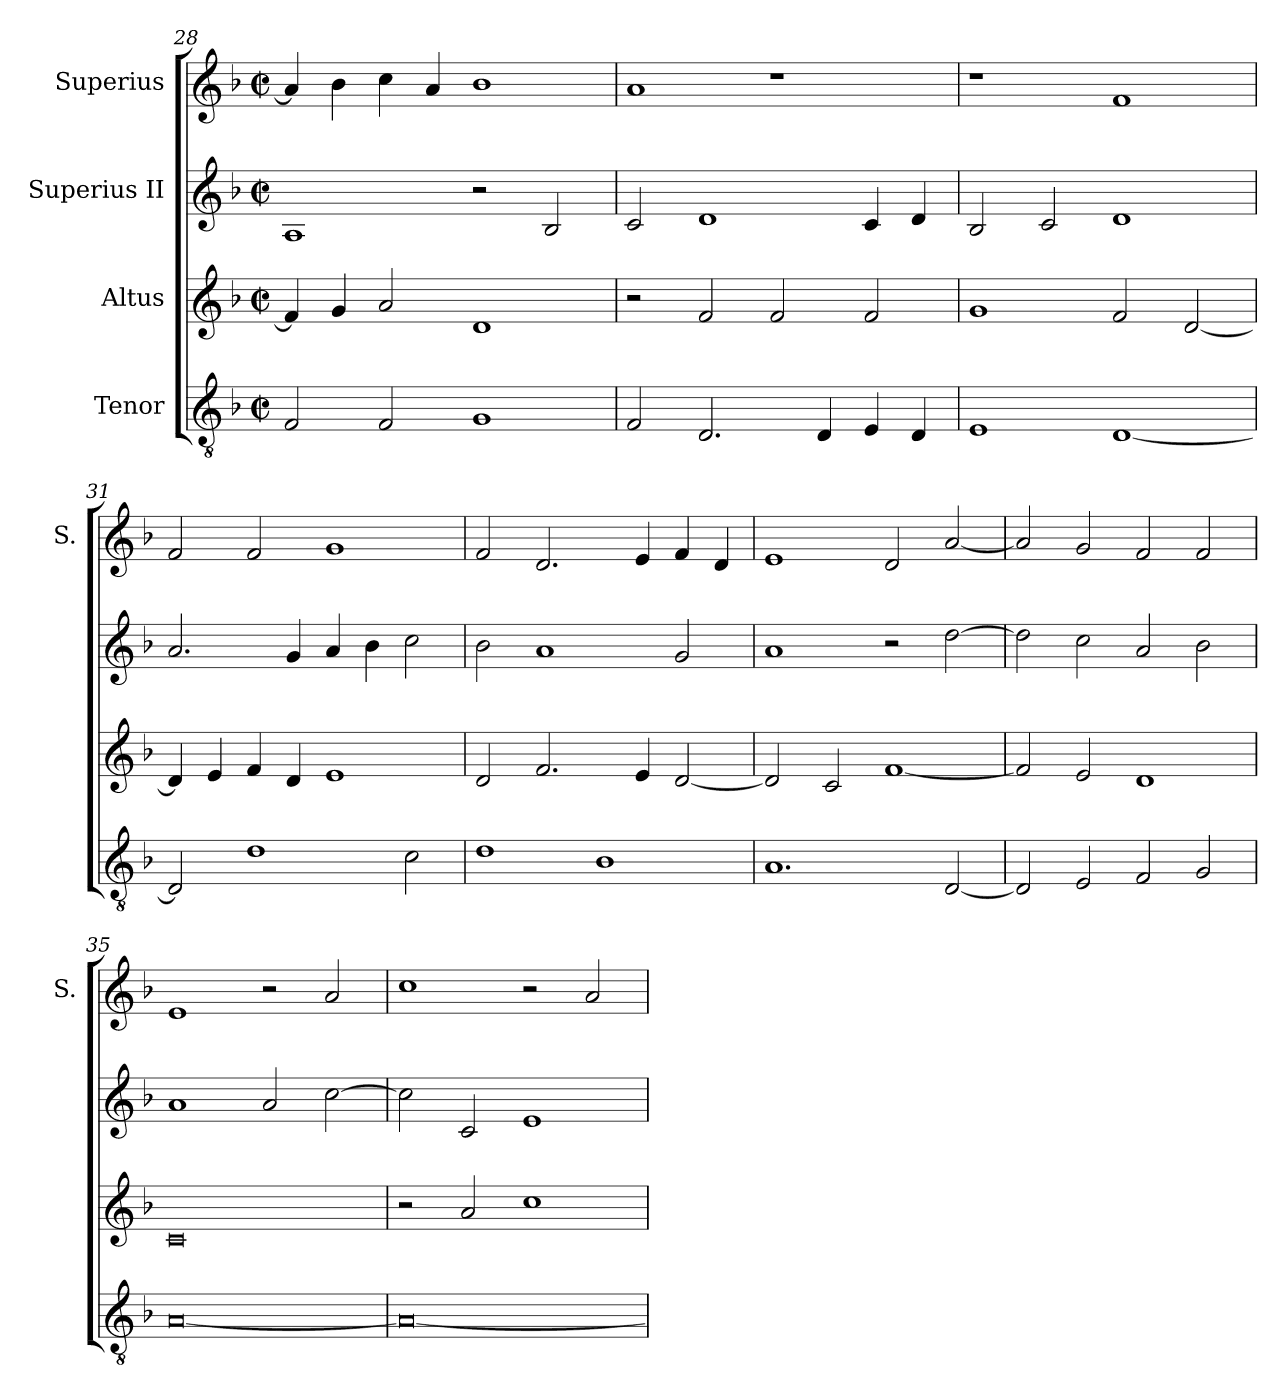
**kern	**kern	**kern	**kern
*part4	*part3	*part2	*part1
*staff4	*staff3	*staff2	*staff1
*I"Tenor	*I"Altus	*I"Superius II	*I"Superius
*	*	*	*I'S.
*clefGv2	*clefG2	*clefG2	*clefG2
*ITrd7c12	*	*	*
*k[b-]	*k[b-]	*k[b-]	*k[b-]
*F:	*F:	*F:	*F:
*M2/2	*M2/2	*M2/2	*M2/2
*met(c|)	*met(c|)	*met(c|)	*met(c|)
=28	=28	=28	=28
2FFi/	4fi/]	1Ai	4ai/]
.	4gi/	.	4b-i\
2FFi/	2ai/	.	4cci\
.	.	.	4ai/
1GGi	1di	2r	1b-i
.	.	2B-i/	.
=29	=29	=29	=29
2FFi/	2r	2ci/	1ai
2.DDi/	2fi/	1di	.
.	2fi/	.	1r
4DDi/	.	.	.
4EEi/	2fi/	4ci/	.
4DDi/	.	4di/	.
!!LO:PB:g=z
=30	=30	=30	=30
1EEi	1gi	2B-i/	1r
.	.	2ci/	.
[<1DDi	2fi/	1di	1fi
.	[<2di/	.	.
=31	=31	=31	=31
2DDi/]	4di/]	2.ai/	2fi/
.	4ei/	.	.
1Di	4fi/	.	2fi/
.	4di/	4gi/	.
.	1ei	4ai/	1gi
.	.	4b-i\	.
2Ci\	.	2cci\	.
=32	=32	=32	=32
1Di	2di/	2b-i\	2fi/
.	2.fi/	1ai	2.di/
1BB-i	.	.	.
.	4ei/	.	4ei/
.	[<2di/	2gi/	4fi/
.	.	.	4di/
=33	=33	=33	=33
1.AAi	2di/]	1ai	1ei
.	2ci/	.	.
.	[<1fi	2r	2di/
[<2DDi/	.	[>2ddi\	[<2ai/
=34	=34	=34	=34
2DDi/]	2fi/]	2ddi\]	2ai/]
2EEi/	2ei/	2cci\	2gi/
2FFi/	1di	2ai/	2fi/
2GGi/	.	2b-i\	2fi/
!!LO:LB:g=z
=35	=35	=35	=35
[<0AAi	0ci	1ai	1ei
.	.	2ai/	2r
.	.	[>2cci\	2ai/
=36	=36	=36	=36
0AAi_<	2r	2cci\]	1cci
.	2ai/	2ci/	.
.	1cci	1ei	2r
.	.	.	2ai/
=	=	=	=
*-	*-	*-	*-
